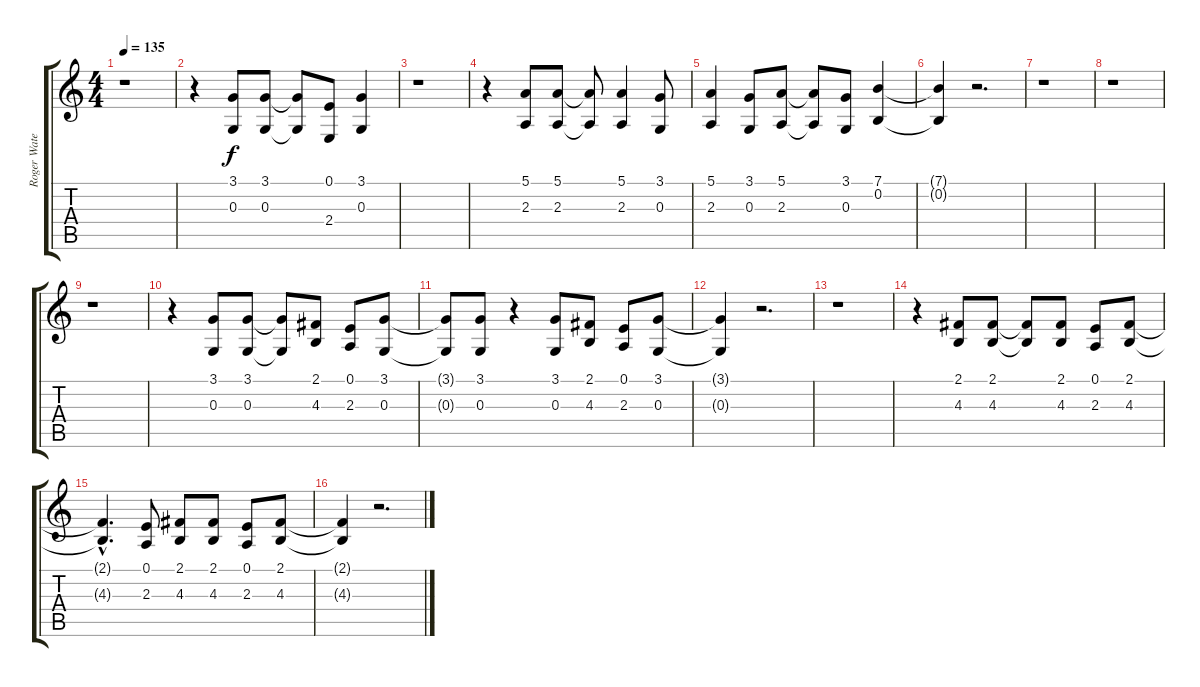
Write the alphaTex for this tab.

\track ("Roger Waters, David Gilmour / Vocals" "Roger Wate") {instrument harmonica}
\staff {score tabs}
\tuning (E4 B3 G3 D3 A2 E2) {hide}
\ts (4 4)
\tempo 135
\clef g2
\ks c
r.1{dy f} |
r.4 (3.1 0.3).8 (3.1 0.3).8 (3.1{t} 0.3{t}).8 (0.1 2.4).8 (3.1 0.3).4 |
r.1 |
r.4 (5.1 2.3).8 (5.1 2.3).8 (5.1{t} 2.3{t}).8 (5.1 2.3).4 (3.1 0.3).8 |
(5.1 2.3).4 (3.1 0.3).8 (5.1 2.3).8 (5.1{t} 2.3{t}).8 (3.1 0.3).8 (7.1 0.2).4 |
(7.1{t} 0.2{t}).4 r.2{d} |
r.1 |
r.1 |
r.1 |
r.4 (3.1 0.3).8 (3.1 0.3).8 (3.1{t} 0.3{t}).8 (2.1 4.3).8 (0.1 2.3).8 (3.1 0.3).8 |
(3.1{t} 0.3{t}).8 (3.1 0.3).8 r.4 (3.1 0.3).8 (2.1 4.3).8 (0.1 2.3).8 (3.1 0.3).8 |
(3.1{t} 0.3{t}).4 r.2{d} |
r.1 |
r.4 (2.1 4.3).8 (2.1 4.3).8 (2.1{t} 4.3{t}).8 (2.1 4.3).8 (0.1 2.3).8 (2.1 4.3).8 |
(2.1{hac t} 4.3{hac t}).4{d} (0.1 2.3).8 (2.1 4.3).8 (2.1 4.3).8 (0.1 2.3).8 (2.1 4.3).8 |
(2.1{t} 4.3{t}).4 r.2{d}
